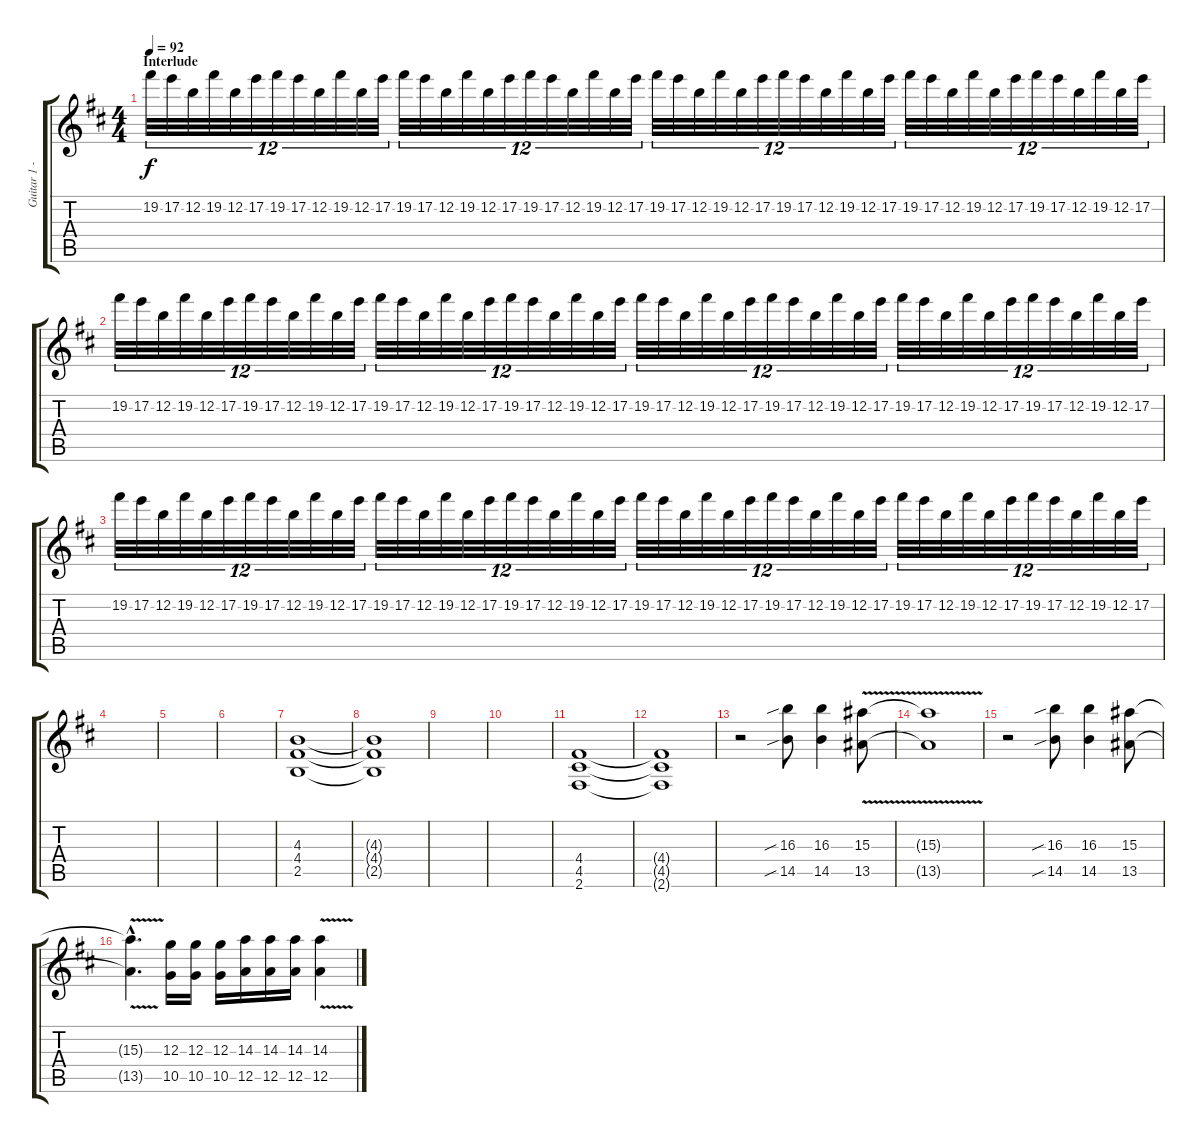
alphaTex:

\track ("Guitar 1 - Criss Oliva" "Guitar 1 -") {instrument distortionguitar}
\staff {score tabs}
\tuning (E4 B3 G3 D3 A2 E2) {hide}
\ts (4 4)
\section ("" "Interlude")
\tempo 92
\clef g2
\ks d
19.2.32{tu (12 8) dy f volume 10} 17.2.32{tu (12 8)} 12.2.32{tu (12 8)} 19.2.32{tu (12 8)} 12.2.32{tu (12 8)} 17.2.32{tu (12 8)} 19.2.32{tu (12 8)} 17.2.32{tu (12 8)} 12.2.32{tu (12 8)} 19.2.32{tu (12 8)} 12.2.32{tu (12 8)} 17.2.32{tu (12 8)} 19.2.32{tu (12 8)} 17.2.32{tu (12 8)} 12.2.32{tu (12 8)} 19.2.32{tu (12 8)} 12.2.32{tu (12 8)} 17.2.32{tu (12 8)} 19.2.32{tu (12 8)} 17.2.32{tu (12 8)} 12.2.32{tu (12 8)} 19.2.32{tu (12 8)} 12.2.32{tu (12 8)} 17.2.32{tu (12 8)} 19.2.32{tu (12 8)} 17.2.32{tu (12 8)} 12.2.32{tu (12 8)} 19.2.32{tu (12 8)} 12.2.32{tu (12 8)} 17.2.32{tu (12 8)} 19.2.32{tu (12 8)} 17.2.32{tu (12 8)} 12.2.32{tu (12 8)} 19.2.32{tu (12 8)} 12.2.32{tu (12 8)} 17.2.32{tu (12 8)} 19.2.32{tu (12 8)} 17.2.32{tu (12 8)} 12.2.32{tu (12 8)} 19.2.32{tu (12 8)} 12.2.32{tu (12 8)} 17.2.32{tu (12 8)} 19.2.32{tu (12 8)} 17.2.32{tu (12 8)} 12.2.32{tu (12 8)} 19.2.32{tu (12 8)} 12.2.32{tu (12 8)} 17.2.32{tu (12 8)} |
19.2.32{tu (12 8) volume 8} 17.2.32{tu (12 8)} 12.2.32{tu (12 8)} 19.2.32{tu (12 8)} 12.2.32{tu (12 8)} 17.2.32{tu (12 8)} 19.2.32{tu (12 8)} 17.2.32{tu (12 8)} 12.2.32{tu (12 8)} 19.2.32{tu (12 8)} 12.2.32{tu (12 8)} 17.2.32{tu (12 8)} 19.2.32{tu (12 8)} 17.2.32{tu (12 8)} 12.2.32{tu (12 8)} 19.2.32{tu (12 8)} 12.2.32{tu (12 8)} 17.2.32{tu (12 8)} 19.2.32{tu (12 8)} 17.2.32{tu (12 8)} 12.2.32{tu (12 8)} 19.2.32{tu (12 8)} 12.2.32{tu (12 8)} 17.2.32{tu (12 8)} 19.2.32{tu (12 8)} 17.2.32{tu (12 8)} 12.2.32{tu (12 8)} 19.2.32{tu (12 8)} 12.2.32{tu (12 8)} 17.2.32{tu (12 8)} 19.2.32{tu (12 8)} 17.2.32{tu (12 8)} 12.2.32{tu (12 8)} 19.2.32{tu (12 8)} 12.2.32{tu (12 8)} 17.2.32{tu (12 8)} 19.2.32{tu (12 8)} 17.2.32{tu (12 8)} 12.2.32{tu (12 8)} 19.2.32{tu (12 8)} 12.2.32{tu (12 8)} 17.2.32{tu (12 8)} 19.2.32{tu (12 8)} 17.2.32{tu (12 8)} 12.2.32{tu (12 8)} 19.2.32{tu (12 8)} 12.2.32{tu (12 8)} 17.2.32{tu (12 8)} |
19.2.32{tu (12 8) volume 5} 17.2.32{tu (12 8)} 12.2.32{tu (12 8)} 19.2.32{tu (12 8)} 12.2.32{tu (12 8)} 17.2.32{tu (12 8)} 19.2.32{tu (12 8)} 17.2.32{tu (12 8)} 12.2.32{tu (12 8)} 19.2.32{tu (12 8)} 12.2.32{tu (12 8)} 17.2.32{tu (12 8)} 19.2.32{tu (12 8)} 17.2.32{tu (12 8)} 12.2.32{tu (12 8)} 19.2.32{tu (12 8)} 12.2.32{tu (12 8)} 17.2.32{tu (12 8)} 19.2.32{tu (12 8)} 17.2.32{tu (12 8)} 12.2.32{tu (12 8)} 19.2.32{tu (12 8)} 12.2.32{tu (12 8)} 17.2.32{tu (12 8)} 19.2.32{tu (12 8) volume 0} 17.2.32{tu (12 8)} 12.2.32{tu (12 8)} 19.2.32{tu (12 8)} 12.2.32{tu (12 8)} 17.2.32{tu (12 8)} 19.2.32{tu (12 8)} 17.2.32{tu (12 8)} 12.2.32{tu (12 8)} 19.2.32{tu (12 8)} 12.2.32{tu (12 8)} 17.2.32{tu (12 8)} 19.2.32{tu (12 8)} 17.2.32{tu (12 8)} 12.2.32{tu (12 8)} 19.2.32{tu (12 8)} 12.2.32{tu (12 8)} 17.2.32{tu (12 8)} 19.2.32{tu (12 8)} 17.2.32{tu (12 8)} 12.2.32{tu (12 8)} 19.2.32{tu (12 8)} 12.2.32{tu (12 8)} 17.2.32{tu (12 8)} |
|
|
|
(4.3 4.4 2.5).1{volume 1} |
(4.3{t} 4.4{t} 2.5{t}).1 |
|
|
(4.4 4.5 2.6).1{volume 1} |
(4.4{t} 4.5{t} 2.6{t}).1 |
r.2{volume 13} (16.3{sib} 14.5{sib}).8 (16.3 14.5).4 (15.3{v} 13.5{v}).8 |
(15.3{v t} 13.5{v t}).1 |
r.2 (16.3{sib} 14.5{sib}).8 (16.3 14.5).4 (15.3 13.5).8 |
(15.3{v hac t} 13.5{v hac t}).4{d} (12.3 10.5).16 (12.3 10.5).16 (12.3 10.5).16 (14.3 12.5).16 (14.3 12.5).16 (14.3 12.5).16 (14.3{v} 12.5{v}).4
